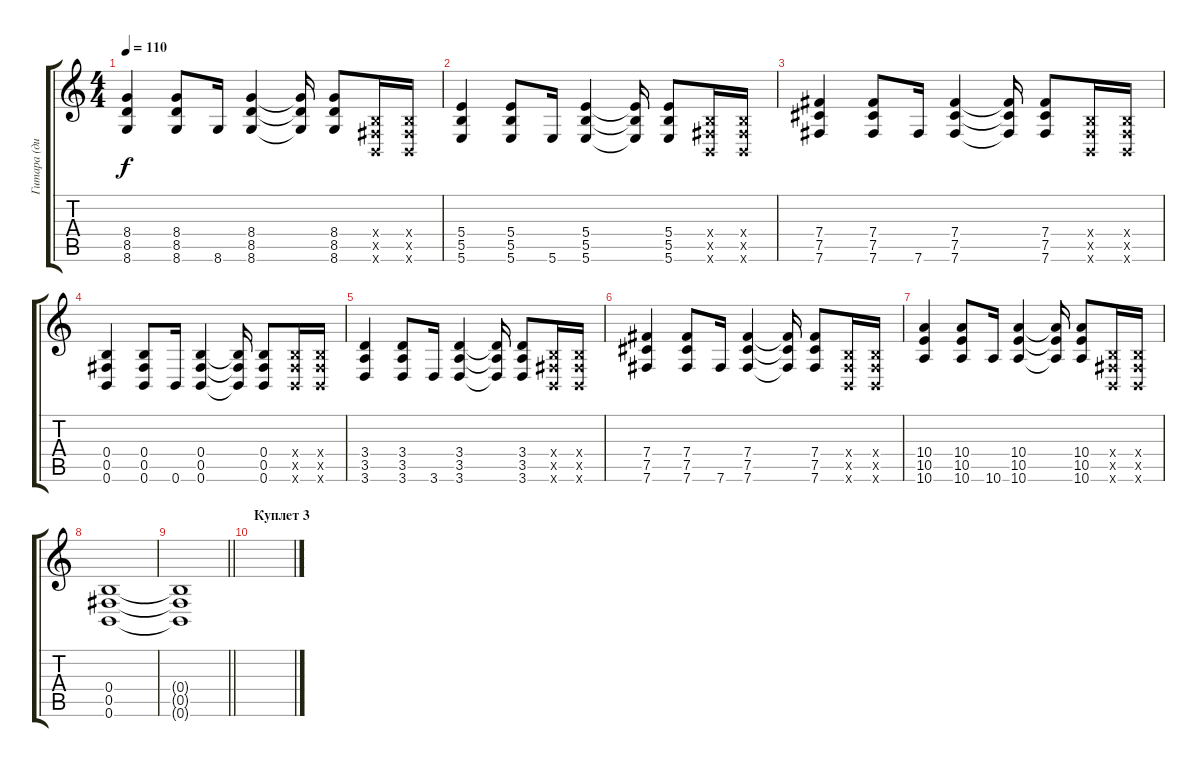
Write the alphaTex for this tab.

\track ("Гитара (дист) 2" "Гитара (ди") {instrument distortionguitar}
\staff {score tabs}
\tuning (Db4 Ab3 E3 B2 Gb2 B1) {hide}
\ts (4 4)
\tempo 110
\clef g2
\ks c
(8.4 8.5 8.6).4{dy f} (8.4 8.5 8.6).8 8.6.16 (8.4 8.5 8.6).4 (8.4{t} 8.5{t} 8.6{t}).16 (8.4 8.5 8.6).8 (0.4{x} 0.5{x} 0.6{x}).16 (0.4{x} 0.5{x} 0.6{x}).16 |
(5.4 5.5 5.6).4 (5.4 5.5 5.6).8 5.6.16 (5.4 5.5 5.6).4 (5.4{t} 5.5{t} 5.6{t}).16 (5.4 5.5 5.6).8 (0.4{x} 0.5{x} 0.6{x}).16 (0.4{x} 0.5{x} 0.6{x}).16 |
(7.4 7.5 7.6).4 (7.4 7.5 7.6).8 7.6.16 (7.4 7.5 7.6).4 (7.4{t} 7.5{t} 7.6{t}).16 (7.4 7.5 7.6).8 (0.4{x} 0.5{x} 0.6{x}).16 (0.4{x} 0.5{x} 0.6{x}).16 |
(0.4 0.5 0.6).4 (0.4 0.5 0.6).8 0.6.16 (0.4 0.5 0.6).4 (0.4{t} 0.5{t} 0.6{t}).16 (0.4 0.5 0.6).8 (0.4{x} 0.5{x} 0.6{x}).16 (0.4{x} 0.5{x} 0.6{x}).16 |
(3.4 3.5 3.6).4 (3.4 3.5 3.6).8 3.6.16 (3.4 3.5 3.6).4 (3.4{t} 3.5{t} 3.6{t}).16 (3.4 3.5 3.6).8 (0.4{x} 0.5{x} 0.6{x}).16 (0.4{x} 0.5{x} 0.6{x}).16 |
(7.4 7.5 7.6).4 (7.4 7.5 7.6).8 7.6.16 (7.4 7.5 7.6).4 (7.4{t} 7.5{t} 7.6{t}).16 (7.4 7.5 7.6).8 (0.4{x} 0.5{x} 0.6{x}).16 (0.4{x} 0.5{x} 0.6{x}).16 |
(10.4 10.5 10.6).4 (10.4 10.5 10.6).8 10.6.16 (10.4 10.5 10.6).4 (10.4{t} 10.5{t} 10.6{t}).16 (10.4 10.5 10.6).8 (0.4{x} 0.5{x} 0.6{x}).16 (0.4{x} 0.5{x} 0.6{x}).16 |
(0.4 0.5 0.6).1 |
\barLineRight lightlight
(0.4{t} 0.5{t} 0.6{t}).1 |
\section ("" "Куплет 3")
